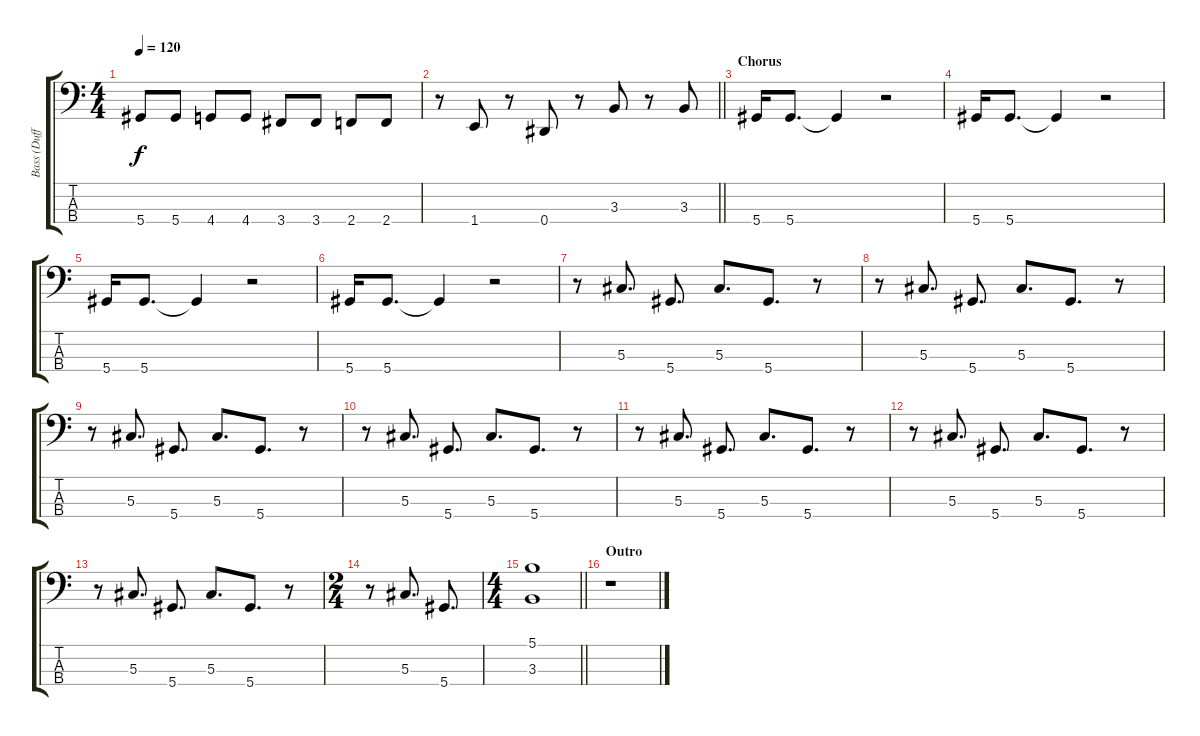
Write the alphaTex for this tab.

\track ("Bass (Duff)" "Bass (Duff") {instrument electricbasspick}
\staff {score tabs}
\tuning (Gb2 Db2 Ab1 Eb1) {hide}
\ts (4 4)
\tempo 120
\clef f4
\ks c
5.4.8{dy f} 5.4.8 4.4.8 4.4.8 3.4.8 3.4.8 2.4.8 2.4.8 |
\barLineRight lightlight
r.8 1.4.8 r.8 0.4.8 r.8 3.3.8 r.8 3.3.8 |
\section ("" "Chorus")
5.4.16 5.4.8{d} 5.4{t}.4 r.2 |
5.4.16 5.4.8{d} 5.4{t}.4 r.2 |
5.4.16 5.4.8{d} 5.4{t}.4 r.2 |
5.4.16 5.4.8{d} 5.4{t}.4 r.2 |
r.8 5.3.8{d} 5.4.8{d} 5.3.8{d} 5.4.8{d} r.8 |
r.8 5.3.8{d} 5.4.8{d} 5.3.8{d} 5.4.8{d} r.8 |
r.8 5.3.8{d} 5.4.8{d} 5.3.8{d} 5.4.8{d} r.8 |
r.8 5.3.8{d} 5.4.8{d} 5.3.8{d} 5.4.8{d} r.8 |
r.8 5.3.8{d} 5.4.8{d} 5.3.8{d} 5.4.8{d} r.8 |
r.8 5.3.8{d} 5.4.8{d} 5.3.8{d} 5.4.8{d} r.8 |
r.8 5.3.8{d} 5.4.8{d} 5.3.8{d} 5.4.8{d} r.8 |
\ts (2 4)
r.8 5.3.8{d} 5.4.8{d} |
\ts (4 4)
\barLineRight lightlight
(5.1 3.3).1 |
\section ("" "Outro")
r.1
